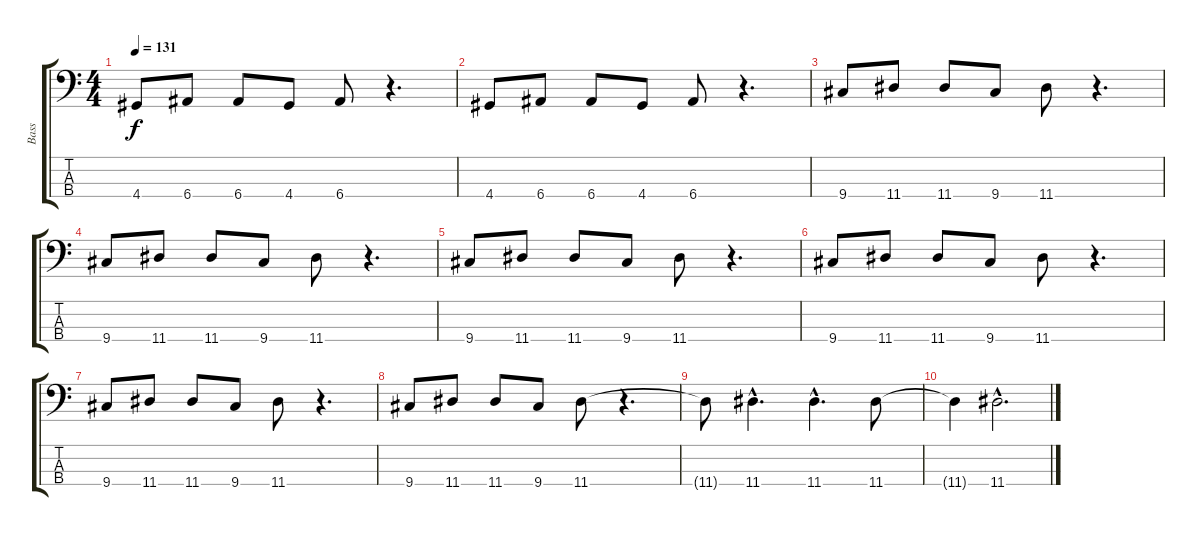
\track ("Bass" "Bass") {instrument electricbasspick}
\staff {score tabs}
\tuning (G2 D2 A1 E1) {hide}
\ts (4 4)
\tempo 131
\clef f4
\ks c
4.4.8{dy f} 6.4.8 6.4.8 4.4.8 6.4.8 r.4{d} |
4.4.8 6.4.8 6.4.8 4.4.8 6.4.8 r.4{d} |
9.4.8 11.4.8 11.4.8 9.4.8 11.4.8 r.4{d} |
9.4.8 11.4.8 11.4.8 9.4.8 11.4.8 r.4{d} |
9.4.8 11.4.8 11.4.8 9.4.8 11.4.8 r.4{d} |
9.4.8 11.4.8 11.4.8 9.4.8 11.4.8 r.4{d} |
9.4.8 11.4.8 11.4.8 9.4.8 11.4.8 r.4{d} |
9.4.8 11.4.8 11.4.8 9.4.8 11.4.8 r.4{d} |
11.4{t}.8 11.4{hac}.4{d} 11.4{hac}.4{d} 11.4.8 |
11.4{t}.4 11.4{hac}.2{d}
